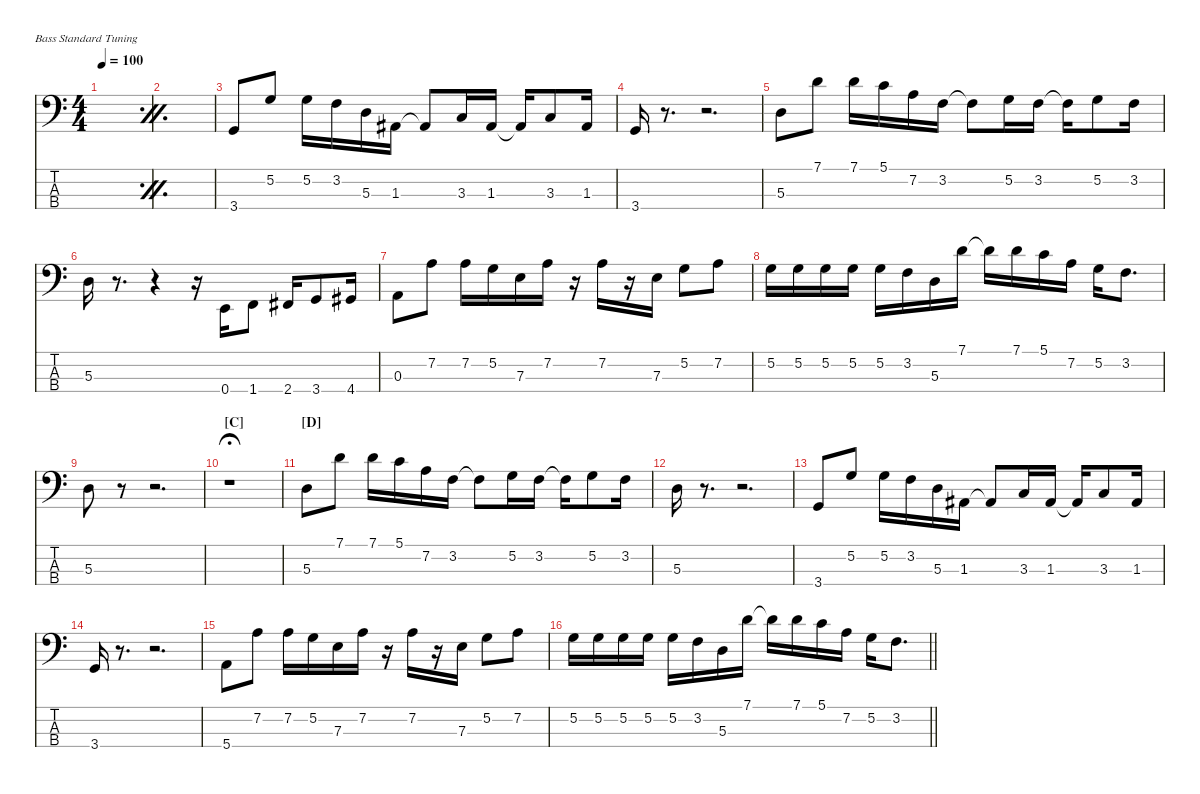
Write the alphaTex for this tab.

\defaultSystemsLayout 4
\hideDynamics
\bracketExtendMode nobrackets
\singleTrackTrackNamePolicy hidden
\multiTrackTrackNamePolicy hidden
\firstSystemTrackNameMode fullname
\firstSystemTrackNameOrientation horizontal
\otherSystemsTrackNameOrientation horizontal
\track ("John Paul Jones" "E-Bass") {instrument electricbassfinger}
\staff {score tabs}
\tuning (G2 D2 A1 E1)
\ts (4 4)
\tempo 100
\clef f4
\simile firstofdouble
\ks c
|
\simile secondofdouble
|
3.4.8{beam Up} 5.2.8{beam Up} 5.2.16{beam Down} 3.2.16{beam Down} 5.3.16{beam Down} 1.3{acc #}.16{beam Down} 1.3{t acc #}.8{beam Up} 3.3.16{beam Up} 1.3{acc #}.16{beam Up} 1.3{t acc #}.16{beam Up} 3.3.8{beam Up} 1.3{acc #}.16{beam Up} |
3.4.16{beam Up} r.8{d beam Up} r.2{d beam Up} |
5.3.8{beam Down} 7.1.8{beam Down} 7.1.16{beam Down} 5.1.16{beam Down} 7.2.16{beam Down} 3.2.16{beam Down} 3.2{t}.8{beam Down} 5.2.16{beam Down} 3.2.16{beam Down} 3.2{t}.16{beam Down} 5.2.8{beam Down} 3.2.16{beam Down} |
5.3.16{beam Down} r.8{d beam Down} r.4{beam Down} r.16{beam Down} 0.4.16{beam Up} 1.4.8{beam Up} 2.4{acc #}.16{beam Up} 3.4.8{beam Up} 4.4{acc #}.16{beam Up} |
0.3.8{beam Down} 7.2.8{beam Down} 7.2.16{beam Down} 5.2.16{beam Down} 7.3.16{beam Down} 7.2.16{beam Down} r.16{beam Down} 7.2.16{beam Down} r.16{beam Down} 7.3.16{beam Down} 5.2.8{beam Down} 7.2.8{beam Down} |
5.2.16{beam Down} 5.2.16{beam Down} 5.2.16{beam Down} 5.2.16{beam Down} 5.2.16{beam Down} 3.2.16{beam Down} 5.3.16{beam Down} 7.1.16{beam Down} 7.1{t}.16{beam Down} 7.1.16{beam Down} 5.1.16{beam Down} 7.2.16{beam Down} 5.2.16{beam Down} 3.2.8{d beam Down} |
5.3.8{beam Down} r.8{beam Down} r.2{d beam Down} |
\section ("C" "")
r.1{fermata (medium 0.5) beam Down} |
\section ("D" "")
5.3.8{beam Down} 7.1.8{beam Down} 7.1.16{beam Down} 5.1.16{beam Down} 7.2.16{beam Down} 3.2.16{beam Down} 3.2{t}.8{beam Down} 5.2.16{beam Down} 3.2.16{beam Down} 3.2{t}.16{beam Down} 5.2.8{beam Down} 3.2.16{beam Down} |
5.3.16{beam Down} r.8{d beam Down} r.2{d beam Down} |
3.4.8{beam Up} 5.2.8{beam Up} 5.2.16{beam Down} 3.2.16{beam Down} 5.3.16{beam Down} 1.3{acc #}.16{beam Down} 1.3{t acc #}.8{beam Up} 3.3.16{beam Up} 1.3{acc #}.16{beam Up} 1.3{t acc #}.16{beam Up} 3.3.8{beam Up} 1.3{acc #}.16{beam Up} |
3.4.16{beam Up} r.8{d beam Up} r.2{d beam Up} |
5.4.8{beam Down} 7.2.8{beam Down} 7.2.16{beam Down} 5.2.16{beam Down} 7.3.16{beam Down} 7.2.16{beam Down} r.16{beam Down} 7.2.16{beam Down} r.16{beam Down} 7.3.16{beam Down} 5.2.8{beam Down} 7.2.8{beam Down} |
\barLineRight lightlight
5.2.16{beam Down} 5.2.16{beam Down} 5.2.16{beam Down} 5.2.16{beam Down} 5.2.16{beam Down} 3.2.16{beam Down} 5.3.16{beam Down} 7.1.16{beam Down} 7.1{t}.16{beam Down} 7.1.16{beam Down} 5.1.16{beam Down} 7.2.16{beam Down} 5.2.16{beam Down} 3.2.8{d beam Down}
